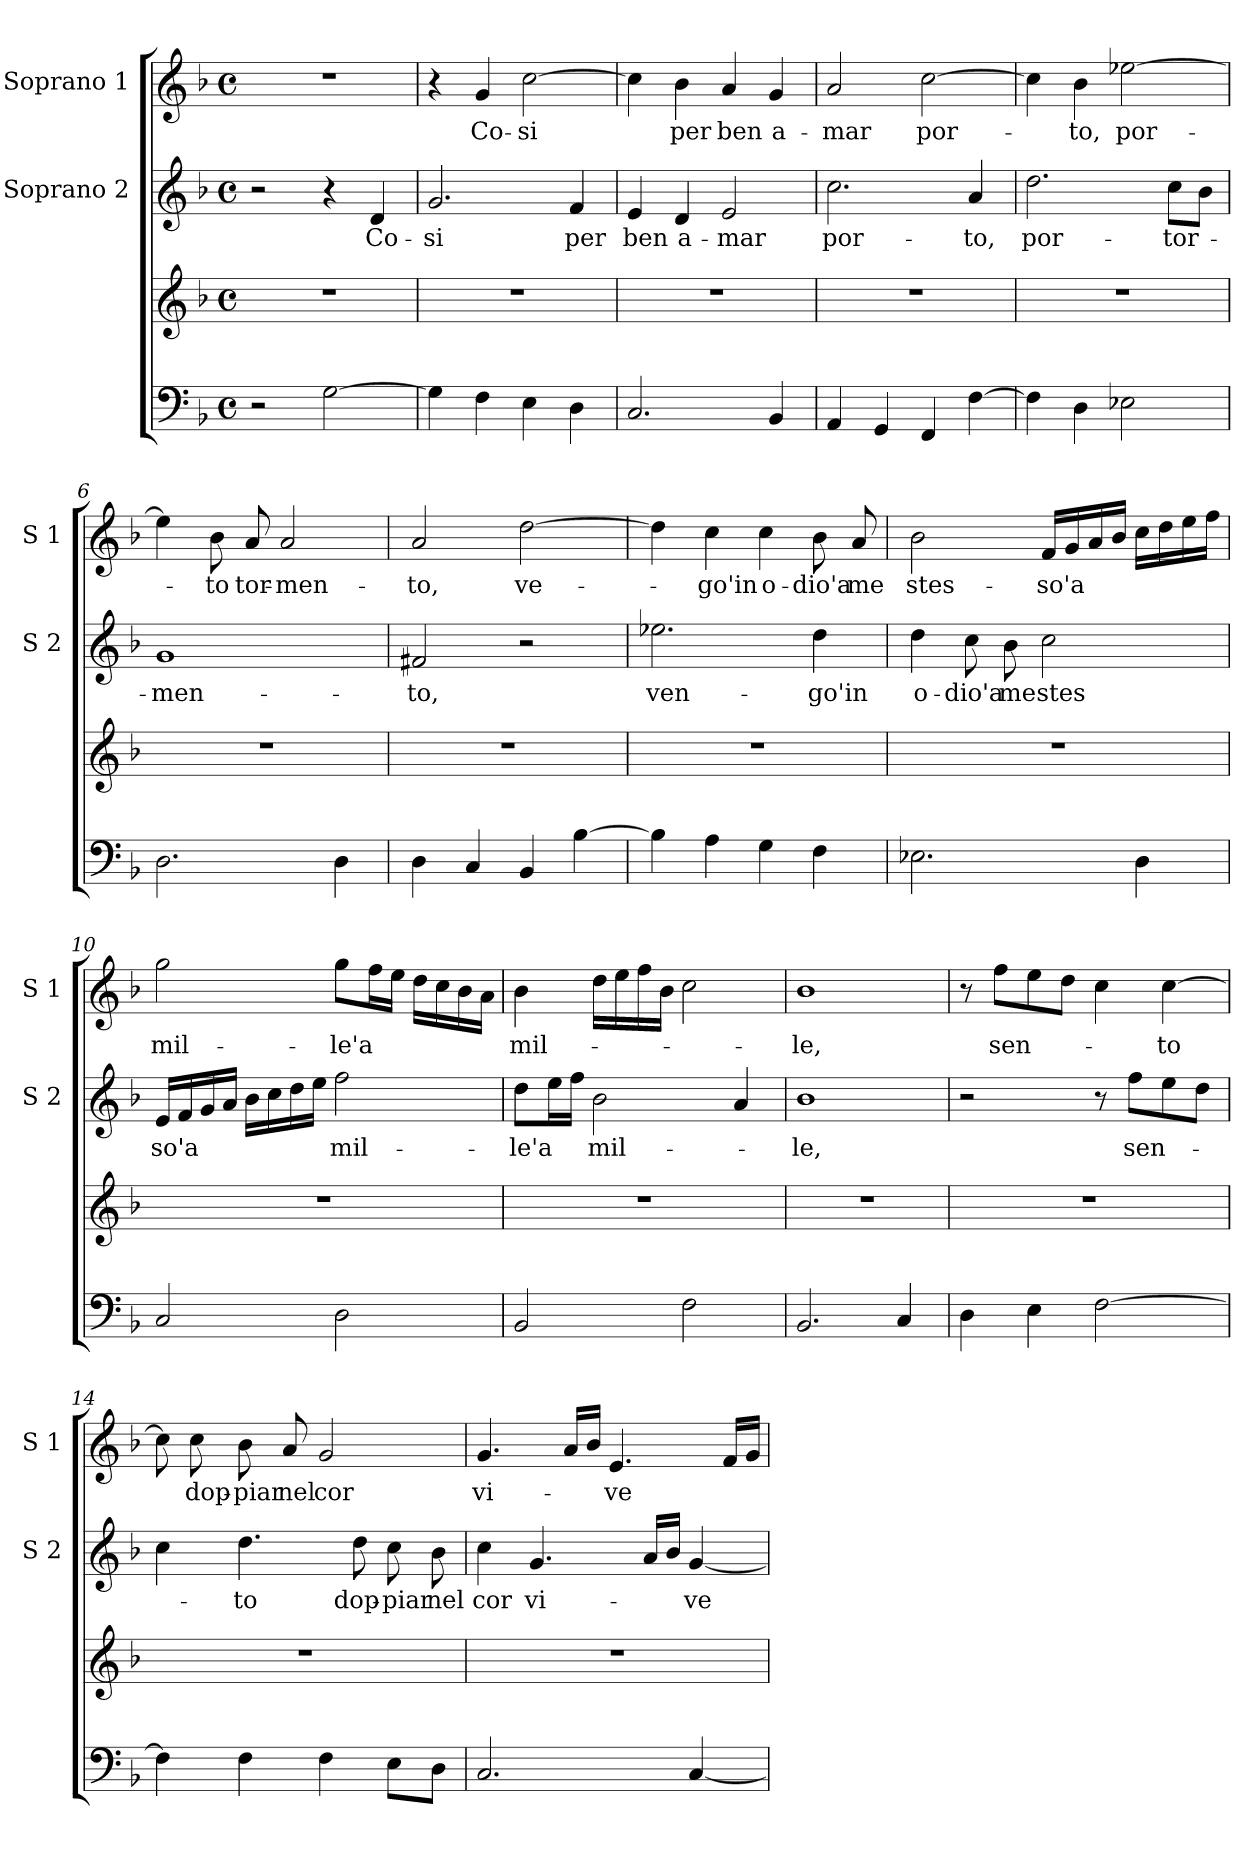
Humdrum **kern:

**kern	**kern	**kern	**text	**kern	**text
*part3	*part3	*part2	*part2	*part1	*part1
*staff4	*staff3	*staff2	*staff2	*staff1	*staff1
*	*	*I"Soprano 2	*	*I"Soprano 1	*
*	*	*I'S 2	*	*I'S 1	*
*clefF4	*clefG2	*clefG2	*	*clefG2	*
*k[b-]	*k[b-]	*k[b-]	*	*k[b-]	*
*F:	*F:	*F:	*	*F:	*
*M4/4	*M4/4	*M4/4	*	*M4/4	*
*met(c)	*met(c)	*met(c)	*	*met(c)	*
=1	=1	=1	=1	=1	=1
2r	1r	2r	.	1r	.
[2G\	.	4r	.	.	.
!	!	!	!LO:LY:b	!	!
.	.	4d/	Co-	.	.
=2	=2	=2	=2	=2	=2
!	!	!	!LO:LY:b	!	!
4G\]	1r	2.g/	-si	4r	.
!	!	!	!	!	!LO:LY:b
4F\	.	.	.	4g/	Co-
!	!	!	!	!	!LO:LY:b
4E\	.	.	.	[2cc\	-si
!	!	!	!LO:LY:b	!	!
4D\	.	4f/	per	.	.
=3	=3	=3	=3	=3	=3
!	!	!	!LO:LY:b	!	!
2.C/	1r	4e/	ben	4cc\]	.
!	!	!	!LO:LY:b	!	!LO:LY:b
.	.	4d/	a-	4b-\	per
!	!	!	!LO:LY:b	!	!LO:LY:b
.	.	2e/	-mar	4a/	ben
!	!	!	!	!	!LO:LY:b
4BB-/	.	.	.	4g/	a-
=4	=4	=4	=4	=4	=4
!	!	!	!LO:LY:b	!	!LO:LY:b
4AA/	1r	2.cc\	por-	2a/	-mar
4GG/	.	.	.	.	.
!	!	!	!	!	!LO:LY:b
4FF/	.	.	.	[2cc\	por-
!	!	!	!LO:LY:b	!	!
[4F\	.	4a/	-to,	.	.
=5	=5	=5	=5	=5	=5
!	!	!	!LO:LY:b	!	!
4F\]	1r	2.dd\	por-	4cc\]	.
!	!	!	!	!	!LO:LY:b
4D\	.	.	.	4b-\	-to,
!	!	!	!	!	!LO:LY:b
2E-X\	.	.	.	[2ee-X\	por-
!	!	!	!LO:LY:b	!	!
.	.	8cc\L	-tor-	.	.
.	.	8b-\J	.	.	.
!!LO:LB:g=z
=6	=6	=6	=6	=6	=6
!	!	!	!LO:LY:b	!	!
2.D\	1r	1g	-men-	4ee-\]	.
!	!	!	!	!	!LO:LY:b
.	.	.	.	8b-\	-to
!	!	!	!	!	!LO:LY:b
.	.	.	.	8a/	tor-
!	!	!	!	!	!LO:LY:b
.	.	.	.	2a/	-men-
4D\	.	.	.	.	.
=7	=7	=7	=7	=7	=7
!	!	!	!LO:LY:b	!	!LO:LY:b
4D\	1r	2f#X/	-to,	2a/	-to,
4C/	.	.	.	.	.
!	!	!	!	!	!LO:LY:b
4BB-/	.	2r	.	[2dd\	ve-
[4B-\	.	.	.	.	.
=8	=8	=8	=8	=8	=8
!	!	!	!LO:LY:b	!	!
4B-\]	1r	2.ee-X\	ven-	4dd\]	.
!	!	!	!	!	!LO:LY:b
4A\	.	.	.	4cc\	-go'in
!	!	!	!	!	!LO:LY:b
4G\	.	.	.	4cc\	o-
!	!	!	!LO:LY:b	!	!LO:LY:b
4F\	.	4dd\	-go'in	8b-\	-dio'a
!	!	!	!	!	!LO:LY:b
.	.	.	.	8a/	me
=9	=9	=9	=9	=9	=9
!	!	!	!LO:LY:b	!	!LO:LY:b
2.E-X\	1r	4dd\	o-	2b-\	stes-
!	!	!	!LO:LY:b	!	!
.	.	8cc\	-dio'a	.	.
!	!	!	!LO:LY:b	!	!
.	.	8b-\	me	.	.
!	!	!	!LO:LY:b	!	!LO:LY:b
.	.	2cc\	stes	16f/LL	-so'a
.	.	.	.	16g/	.
.	.	.	.	16a/	.
.	.	.	.	16b-/JJ	.
4D\	.	.	.	16cc\LL	.
.	.	.	.	16dd\	.
.	.	.	.	16ee\	.
.	.	.	.	16ff\JJ	.
=10	=10	=10	=10	=10	=10
!	!	!	!LO:LY:b	!	!LO:LY:b
2C/	1r	16e/LL	so'a	2gg\	mil-
.	.	16f/	.	.	.
.	.	16g/	.	.	.
.	.	16a/JJ	.	.	.
.	.	16b-\LL	.	.	.
.	.	16cc\	.	.	.
.	.	16dd\	.	.	.
.	.	16ee\JJ	.	.	.
!	!	!	!LO:LY:b	!	!LO:LY:b
2D\	.	2ff\	mil-	8gg\L	-le'a
.	.	.	.	16ff\L	.
.	.	.	.	16ee\JJ	.
.	.	.	.	16dd\LL	.
.	.	.	.	16cc\	.
.	.	.	.	16b-\	.
.	.	.	.	16a\JJ	.
!!LO:LB:g=z
=11	=11	=11	=11	=11	=11
!	!	!	!LO:LY:b	!	!LO:LY:b
2BB-/	1r	8dd\L	-le'a	4b-\	mil-
.	.	16ee\L	.	.	.
.	.	16ff\JJ	.	.	.
!	!	!	!LO:LY:b	!	!
.	.	2b-\	mil-	16dd\LL	.
.	.	.	.	16ee\	.
.	.	.	.	16ff\	.
.	.	.	.	16b-\JJ	.
2F\	.	.	.	2cc\	.
.	.	4a/	.	.	.
=12	=12	=12	=12	=12	=12
!	!	!	!LO:LY:b	!	!LO:LY:b
2.BB-/	1r	1b-	-le,	1b-	-le,
4C/	.	.	.	.	.
=13	=13	=13	=13	=13	=13
4D\	1r	2r	.	8r	.
!	!	!	!	!	!LO:LY:b
.	.	.	.	8ff\L	sen-
4E\	.	.	.	8ee\	.
.	.	.	.	8dd\J	.
[2F\	.	8r	.	4cc\	.
!	!	!	!LO:LY:b	!	!
.	.	8ff\L	sen-	.	.
!	!	!	!	!	!LO:LY:b
.	.	8ee\	.	[4cc\	-to
.	.	8dd\J	.	.	.
=14	=14	=14	=14	=14	=14
4F\]	1r	4cc\	.	8cc\]	.
!	!	!	!	!	!LO:LY:b
.	.	.	.	8cc\	dop-
!	!	!	!LO:LY:b	!	!LO:LY:b
4F\	.	4.dd\	-to	8b-\	-piar
!	!	!	!	!	!LO:LY:b
.	.	.	.	8a/	nel
!	!	!	!	!	!LO:LY:b
4F\	.	.	.	2g/	cor
!	!	!	!LO:LY:b	!	!
.	.	8dd\	dop-	.	.
!	!	!	!LO:LY:b	!	!
8E\L	.	8cc\	-piar	.	.
!	!	!	!LO:LY:b	!	!
8D\J	.	8b-\	nel	.	.
=15	=15	=15	=15	=15	=15
!	!	!	!LO:LY:b	!	!LO:LY:b
2.C/	1r	4cc\	cor	4.g/	vi-
!	!	!	!LO:LY:b	!	!
.	.	4.g/	vi-	.	.
.	.	.	.	16a/LL	.
.	.	.	.	16b-/JJ	.
!	!	!	!	!	!LO:LY:b
.	.	.	.	4.e/	-ve
.	.	16a/LL	.	.	.
.	.	16b-/JJ	.	.	.
!	!	!	!LO:LY:b	!	!
[4C/	.	[4g/	-ve	.	.
.	.	.	.	16f/LL	.
.	.	.	.	16g/JJ	.
=	=	=	=	=	=
*-	*-	*-	*-	*-	*-
